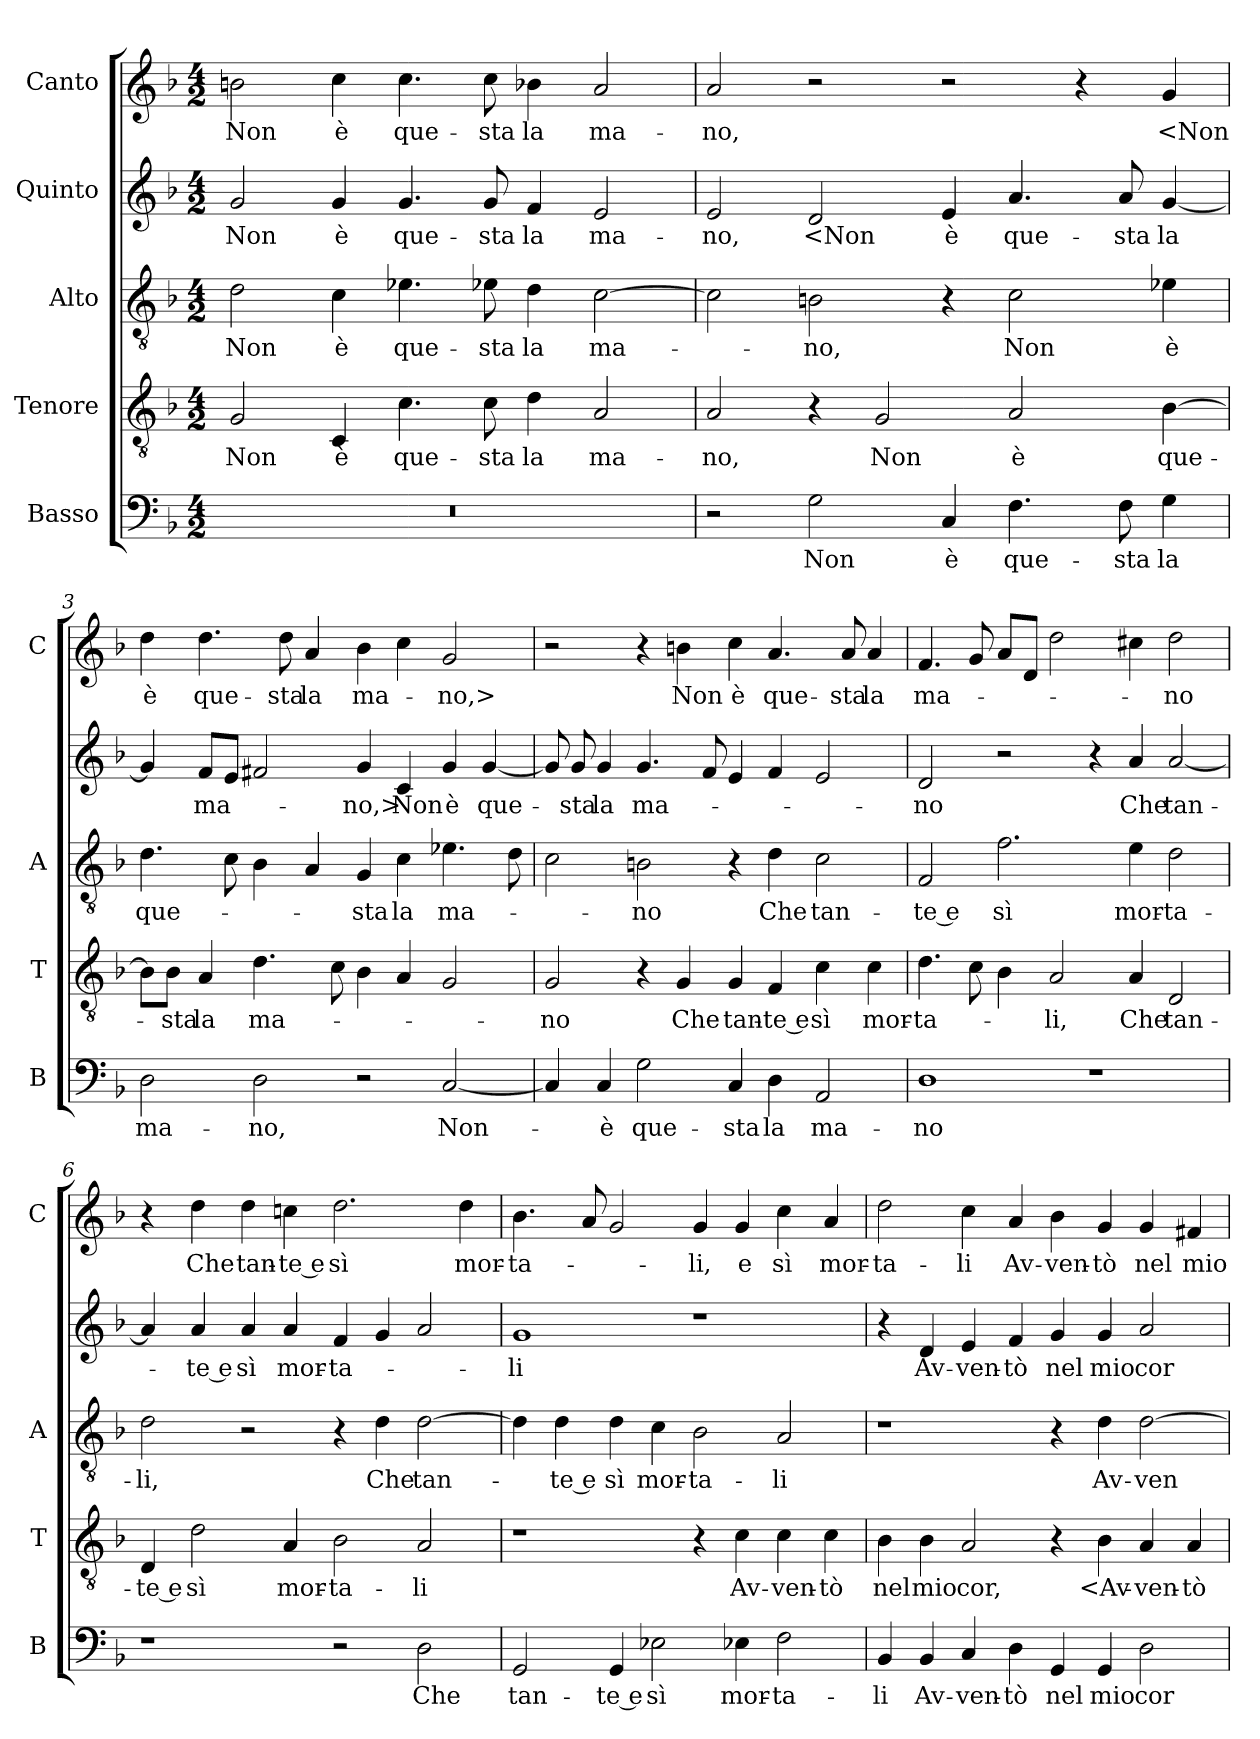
**kern	**text	**kern	**text	**kern	**text	**kern	**text	**kern	**text
*part5	*part5	*part4	*part4	*part3	*part3	*part2	*part2	*part1	*part1
*staff5	*staff5	*staff4	*staff4	*staff3	*staff3	*staff2	*staff2	*staff1	*staff1
*I"Basso	*	*I"Tenore	*	*I"Alto	*	*I"Quinto	*	*I"Canto	*
*I'B	*	*I'T	*	*I'A	*	*	*	*I'C	*
*clefF4	*	*clefGv2	*	*clefGv2	*	*clefG2	*	*clefG2	*
*k[b-]	*	*k[b-]	*	*k[b-]	*	*k[b-]	*	*k[b-]	*
*F:	*	*F:	*	*F:	*	*F:	*	*F:	*
*M4/2	*	*M4/2	*	*M4/2	*	*M4/2	*	*M4/2	*
=1	=1	=1	=1	=1	=1	=1	=1	=1	=1
0r	.	2G	Non	2d	Non	2g	Non	2bn	Non
.	.	4C	è	4c	è	4g	è	4cc	è
.	.	4.c	que-	4.e-X	que-	4.g	que-	4.cc	que-
.	.	8c	-sta	8e-X	-sta	8g	-sta	8cc	-sta
.	.	4d	la	4d	la	4f	la	4b-X	la
.	.	2A	ma-	[2c	ma-	2e	ma-	2a	ma-
=2	=2	=2	=2	=2	=2	=2	=2	=2	=2
2r	.	2A	-no,	2c]	.	2e	-no,	2a	-no,
2G	Non	4r	.	2Bn	-no,	2d	<Non	2r	.
.	.	2G	Non	.	.	.	.	.	.
4C	è	.	.	4r	.	4e	è	2r	.
4.F	que-	2A	è	2c	Non	4.a	que-	.	.
.	.	.	.	.	.	.	.	4r	.
8F	-sta	.	.	.	.	8a	-sta	.	.
4G	la	[4B-	que-	4e-X	è	[4g	la	4g	<Non
=3	=3	=3	=3	=3	=3	=3	=3	=3	=3
2D	ma-	8B-\L]	.	4.d	que-	4g]	.	4dd	è
.	.	8B-\J	-sta	.	.	.	.	.	.
.	.	4A	la	.	.	8fL	ma-	4.dd	que-
.	.	.	.	8c	.	8eJ	.	.	.
2D	-no,	4.d	ma-	4B-	.	2f#X	.	.	.
.	.	.	.	.	.	.	.	8dd	-sta
.	.	.	.	4A	.	.	.	4a	la
.	.	8c	.	.	.	.	.	.	.
2r	.	4B-	.	4G	-sta	4g	-no,>	4b-	ma-
.	.	4A	.	4c	la	4c	Non	4cc	.
[2C	Non-	2G	.	4.e-X	ma-	4g	è	2g	-no,>
.	.	.	.	.	.	[4g	que-	.	.
.	.	.	.	8d	.	.	.	.	.
=4	=4	=4	=4	=4	=4	=4	=4	=4	=4
4C]	.	2G	-no	2c	.	8g]	.	2r	.
.	.	.	.	.	.	8g	-sta	.	.
4C	-è	.	.	.	.	4g	la	.	.
2G	que-	4r	.	2Bn	-no	4.g	ma-	4r	.
.	.	4G	Che	.	.	.	.	4bn	Non
.	.	.	.	.	.	8f	.	.	.
4C	-sta	4G	tan-	4r	.	4e	.	4cc	è
4D	la	4F	-te e	4d	Che	4f	.	4.a	que-
2AA	ma-	4c	sì	2c	tan-	2e	.	.	.
.	.	.	.	.	.	.	.	8a	-sta
.	.	4c	mor-	.	.	.	.	4a	la
=5	=5	=5	=5	=5	=5	=5	=5	=5	=5
1D	-no	4.d	-ta-	2F	-te e	2d	-no	4.f	ma-
.	.	8c	.	.	.	.	.	8g	.
.	.	4B-	.	2.f	sì	2r	.	8aL	.
.	.	.	.	.	.	.	.	8dJ	.
.	.	2A	-li,	.	.	.	.	2dd	.
1r	.	.	.	.	.	4r	.	.	.
.	.	4A	Che	4e	mor-	4a	Che	4cc#X	.
.	.	2D	tan-	2d	-ta-	[2a	tan-	2dd	-no
=6	=6	=6	=6	=6	=6	=6	=6	=6	=6
1r	.	4D	-te e	2d	-li,	4a]	.	4r	.
.	.	2d	sì	.	.	4a	-te e	4dd	Che
.	.	.	.	2r	.	4a	sì	4dd	tan-
.	.	4A	mor-	.	.	4a	mor-	4ccn	-te e
2r	.	2B-	-ta-	4r	.	4f	-ta-	2.dd	sì
.	.	.	.	4d	Che	4g	.	.	.
2D	Che	2A	-li	[2d	tan-	2a	.	.	.
.	.	.	.	.	.	.	.	4dd	mor-
=7	=7	=7	=7	=7	=7	=7	=7	=7	=7
2GG	tan-	1r	.	4d]	.	1g	-li	4.b-	-ta-
.	.	.	.	4d	-te e	.	.	.	.
.	.	.	.	.	.	.	.	8a	.
4GG	-te e	.	.	4d	sì	.	.	2g	.
2E-X	sì	.	.	4c	mor-	.	.	.	.
.	.	4r	.	2B-	-ta-	1r	.	4g	-li,
4E-X	mor-	4c	Av-	.	.	.	.	4g	e
2F	-ta-	4c	-ven-	2A	-li	.	.	4cc	sì
.	.	4c	-tò	.	.	.	.	4a	mor-
=8	=8	=8	=8	=8	=8	=8	=8	=8	=8
4BB-	-li	4B-	nel	1r	.	4r	.	2dd	-ta-
4BB-	Av-	4B-	mio	.	.	4d	Av-	.	.
4C	-ven-	2A	cor,	.	.	4e	-ven-	4cc	-li
4D	-tò	.	.	.	.	4f	-tò	4a	Av-
4GG	nel	4r	.	4r	.	4g	nel	4b-	-ven-
4GG	mio	4B-	<Av-	4d	Av-	4g	mio	4g	-tò
2D	cor	4A	-ven-	[2d	-ven-	2a	cor	4g	nel
.	.	4A	-tò	.	.	.	.	4f#X	mio
=	=	=	=	=	=	=	=	=	=
*-	*-	*-	*-	*-	*-	*-	*-	*-	*-
